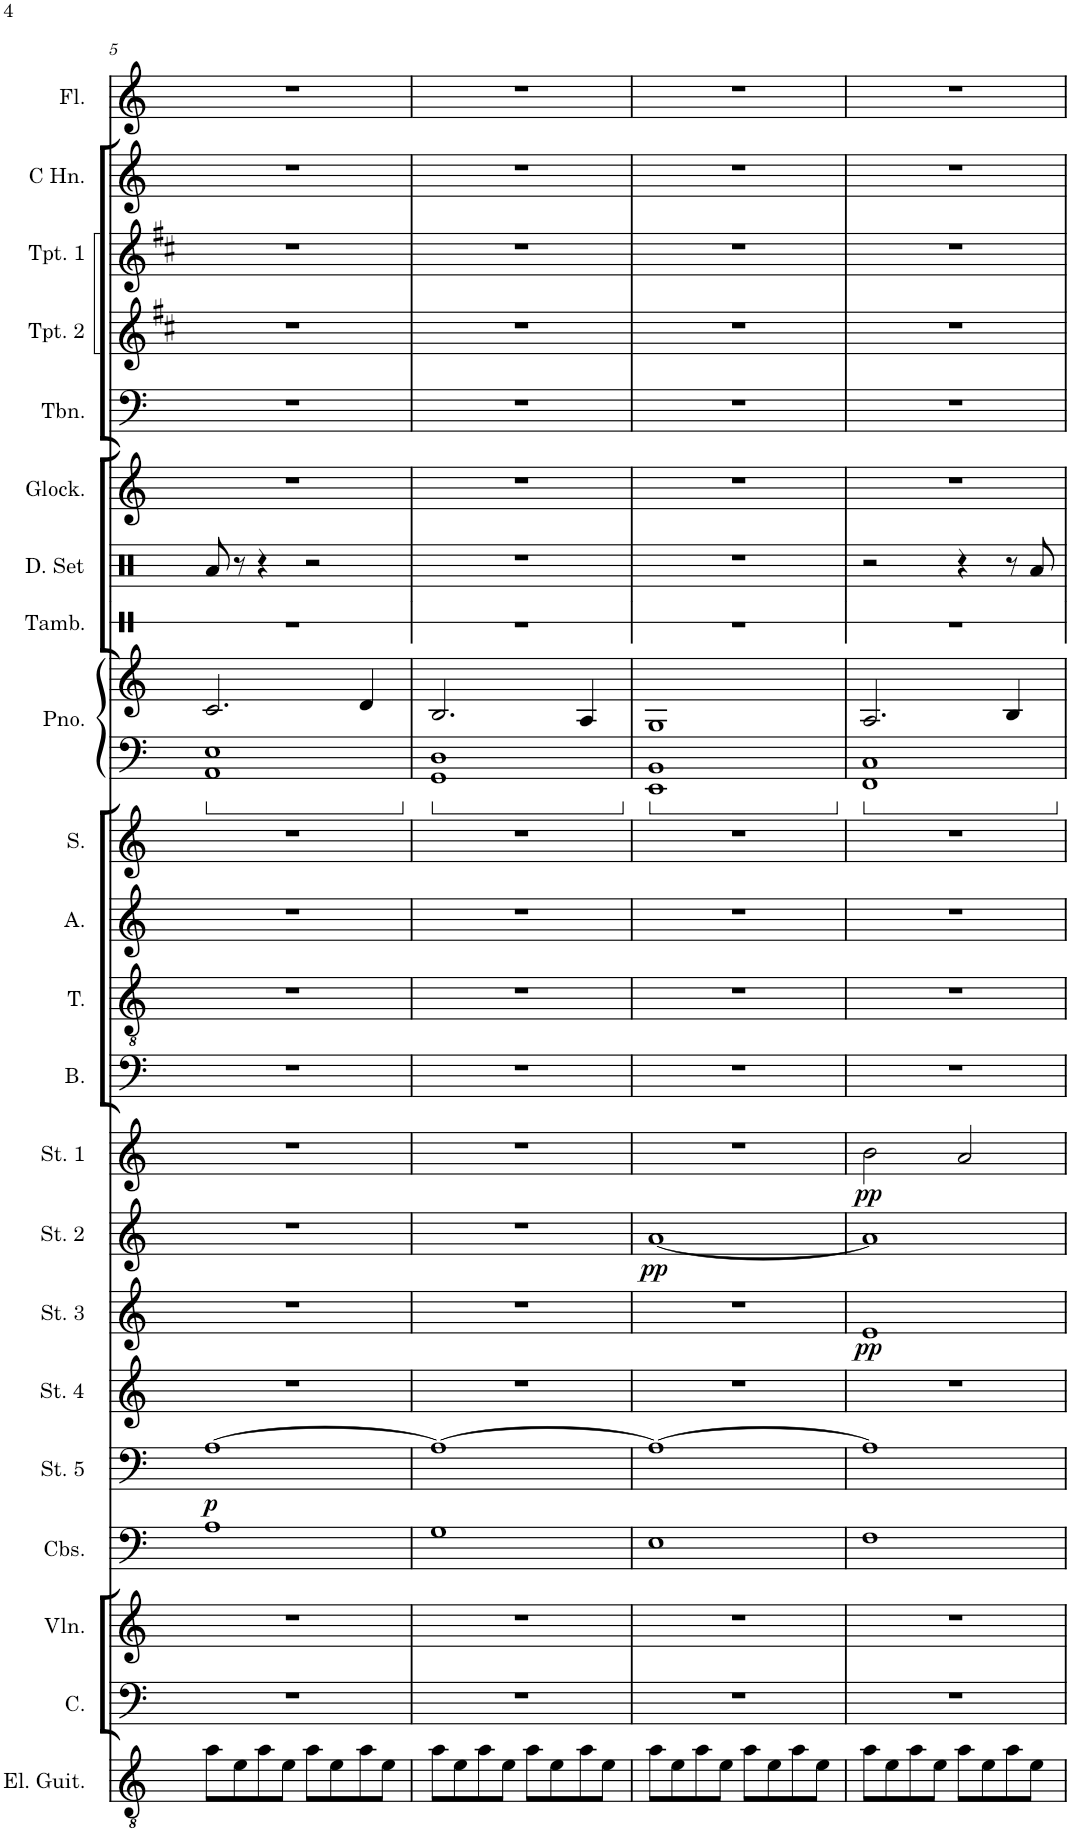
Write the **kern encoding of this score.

**kern	**kern	**kern	**kern	**kern	**dynam	**kern	**kern	**dynam	**kern	**dynam	**kern	**dynam	**kern	**kern	**kern	**kern	**kern	**kern	**kern	**kern	**kern	**kern	**kern	**kern	**kern	**kern
*part22	*part21	*part20	*part19	*part18	*part18	*part17	*part16	*part16	*part15	*part15	*part14	*part14	*part13	*part12	*part11	*part10	*part9	*part9	*part8	*part7	*part6	*part5	*part4	*part3	*part2	*part1
*staff23	*staff22	*staff21	*staff20	*staff19	*staff19	*staff18	*staff17	*staff17	*staff16	*staff16	*staff15	*staff15	*staff14	*staff13	*staff12	*staff11	*staff10	*staff9	*staff8	*staff7	*staff6	*staff5	*staff4	*staff3	*staff2	*staff1
*I"Electric Guitar	*I"Cello	*I"Violin	*I"Contrabasses	*I"Strings 5	*	*I"Strings 4	*I"Strings 3	*	*I"Strings 2	*	*I"Strings 1	*	*I"Bass	*I"Tenor	*I"Alto	*I"Soprano	*I"Piano	*	*I"Tambourine	*I"Drumset	*I"Glockenspiel	*I"Trombone	*I"Trumpet 2	*I"Trumpet 1	*I"Horn in C	*I"Flute
*I'El. Guit.	*I'C.	*I'Vln.	*I'Cbs.	*I'St. 5	*	*I'St. 4	*I'St. 3	*	*I'St. 2	*	*I'St. 1	*	*I'B.	*I'T.	*I'A.	*I'S.	*I'Pno.	*	*I'Tamb.	*I'D. Set	*I'Glock.	*I'Tbn.	*I'Tpt. 2	*I'Tpt. 1	*	*I'Fl.
!!LO:PB:g=z
*clefGv2	*clefF4	*clefG2	*clefF4	*clefF4	*	*clefG2	*clefG2	*	*clefG2	*	*clefG2	*	*clefF4	*clefGv2	*clefG2	*clefG2	*clefF4	*clefG2	*clefX	*clefX	*clefG2	*clefF4	*clefG2	*clefG2	*clefG2	*clefG2
*	*	*	*Trd7c12	*	*	*	*	*	*	*	*	*	*	*	*	*	*	*	*	*	*Trd-14c-24	*	*Trd1c2	*Trd1c2	*Trd7c12	*
*k[]	*k[]	*k[]	*k[]	*k[]	*	*k[]	*k[]	*	*k[]	*	*k[]	*	*k[]	*k[]	*k[]	*k[]	*k[]	*k[]	*k[]	*k[]	*k[]	*k[]	*k[f#c#]	*k[f#c#]	*k[]	*k[]
*M4/4	*M4/4	*M4/4	*M4/4	*M4/4	*	*M4/4	*M4/4	*	*M4/4	*	*M4/4	*	*M4/4	*M4/4	*M4/4	*M4/4	*M4/4	*M4/4	*M4/4	*M4/4	*M4/4	*M4/4	*M4/4	*M4/4	*M4/4	*M4/4
=5	=5	=5	=5	=5	=5	=5	=5	=5	=5	=5	=5	=5	=5	=5	=5	=5	=5	=5	=5	=5	=5	=5	=5	=5	=5	=5
!	!	!	!	!	!LO:DY:b	!	!	!	!	!	!	!	!	!	!	!	!	!	!	!	!	!	!	!	!	!
8a\L	1r	1r	1A	[1A	p	1r	1r	.	1r	.	1r	.	1r	1r	1r	1r	1AA 1E	2.c/	1r	8Ra/	1r	1r	1r	1r	1r	1r
8e\	.	.	.	.	.	.	.	.	.	.	.	.	.	.	.	.	.	.	.	8r	.	.	.	.	.	.
8a\	.	.	.	.	.	.	.	.	.	.	.	.	.	.	.	.	.	.	.	4r	.	.	.	.	.	.
8e\J	.	.	.	.	.	.	.	.	.	.	.	.	.	.	.	.	.	.	.	.	.	.	.	.	.	.
8a\L	.	.	.	.	.	.	.	.	.	.	.	.	.	.	.	.	.	.	.	2r	.	.	.	.	.	.
8e\	.	.	.	.	.	.	.	.	.	.	.	.	.	.	.	.	.	.	.	.	.	.	.	.	.	.
8a\	.	.	.	.	.	.	.	.	.	.	.	.	.	.	.	.	.	4d/	.	.	.	.	.	.	.	.
8e\J	.	.	.	.	.	.	.	.	.	.	.	.	.	.	.	.	.	.	.	.	.	.	.	.	.	.
=6	=6	=6	=6	=6	=6	=6	=6	=6	=6	=6	=6	=6	=6	=6	=6	=6	=6	=6	=6	=6	=6	=6	=6	=6	=6	=6
8a\L	1r	1r	1G	1A_	.	1r	1r	.	1r	.	1r	.	1r	1r	1r	1r	1GG 1D	2.B/	1r	1r	1r	1r	1r	1r	1r	1r
8e\	.	.	.	.	.	.	.	.	.	.	.	.	.	.	.	.	.	.	.	.	.	.	.	.	.	.
8a\	.	.	.	.	.	.	.	.	.	.	.	.	.	.	.	.	.	.	.	.	.	.	.	.	.	.
8e\J	.	.	.	.	.	.	.	.	.	.	.	.	.	.	.	.	.	.	.	.	.	.	.	.	.	.
8a\L	.	.	.	.	.	.	.	.	.	.	.	.	.	.	.	.	.	.	.	.	.	.	.	.	.	.
8e\	.	.	.	.	.	.	.	.	.	.	.	.	.	.	.	.	.	.	.	.	.	.	.	.	.	.
8a\	.	.	.	.	.	.	.	.	.	.	.	.	.	.	.	.	.	4A/	.	.	.	.	.	.	.	.
8e\J	.	.	.	.	.	.	.	.	.	.	.	.	.	.	.	.	.	.	.	.	.	.	.	.	.	.
=7	=7	=7	=7	=7	=7	=7	=7	=7	=7	=7	=7	=7	=7	=7	=7	=7	=7	=7	=7	=7	=7	=7	=7	=7	=7	=7
!	!	!	!	!	!	!	!	!	!	!LO:DY:b	!	!	!	!	!	!	!	!	!	!	!	!	!	!	!	!
8a\L	1r	1r	1E	1A_	.	1r	1r	.	[1a	pp	1r	.	1r	1r	1r	1r	1EE 1BB	1G	1r	1r	1r	1r	1r	1r	1r	1r
8e\	.	.	.	.	.	.	.	.	.	.	.	.	.	.	.	.	.	.	.	.	.	.	.	.	.	.
8a\	.	.	.	.	.	.	.	.	.	.	.	.	.	.	.	.	.	.	.	.	.	.	.	.	.	.
8e\J	.	.	.	.	.	.	.	.	.	.	.	.	.	.	.	.	.	.	.	.	.	.	.	.	.	.
8a\L	.	.	.	.	.	.	.	.	.	.	.	.	.	.	.	.	.	.	.	.	.	.	.	.	.	.
8e\	.	.	.	.	.	.	.	.	.	.	.	.	.	.	.	.	.	.	.	.	.	.	.	.	.	.
8a\	.	.	.	.	.	.	.	.	.	.	.	.	.	.	.	.	.	.	.	.	.	.	.	.	.	.
8e\J	.	.	.	.	.	.	.	.	.	.	.	.	.	.	.	.	.	.	.	.	.	.	.	.	.	.
=8	=8	=8	=8	=8	=8	=8	=8	=8	=8	=8	=8	=8	=8	=8	=8	=8	=8	=8	=8	=8	=8	=8	=8	=8	=8	=8
!	!	!	!	!	!	!	!	!LO:DY:b	!	!	!	!LO:DY:b	!	!	!	!	!	!	!	!	!	!	!	!	!	!
8a\L	1r	1r	1F	1A]	.	1r	1e	pp	1a]	.	2b\	pp	1r	1r	1r	1r	1FF 1C	2.A/	1r	2r	1r	1r	1r	1r	1r	1r
8e\	.	.	.	.	.	.	.	.	.	.	.	.	.	.	.	.	.	.	.	.	.	.	.	.	.	.
8a\	.	.	.	.	.	.	.	.	.	.	.	.	.	.	.	.	.	.	.	.	.	.	.	.	.	.
8e\J	.	.	.	.	.	.	.	.	.	.	.	.	.	.	.	.	.	.	.	.	.	.	.	.	.	.
8a\L	.	.	.	.	.	.	.	.	.	.	2a/	.	.	.	.	.	.	.	.	4r	.	.	.	.	.	.
8e\	.	.	.	.	.	.	.	.	.	.	.	.	.	.	.	.	.	.	.	.	.	.	.	.	.	.
8a\	.	.	.	.	.	.	.	.	.	.	.	.	.	.	.	.	.	4B/	.	8r	.	.	.	.	.	.
8e\J	.	.	.	.	.	.	.	.	.	.	.	.	.	.	.	.	.	.	.	8Ra/	.	.	.	.	.	.
=	=	=	=	=	=	=	=	=	=	=	=	=	=	=	=	=	=	=	=	=	=	=	=	=	=	=
*-	*-	*-	*-	*-	*-	*-	*-	*-	*-	*-	*-	*-	*-	*-	*-	*-	*-	*-	*-	*-	*-	*-	*-	*-	*-	*-
